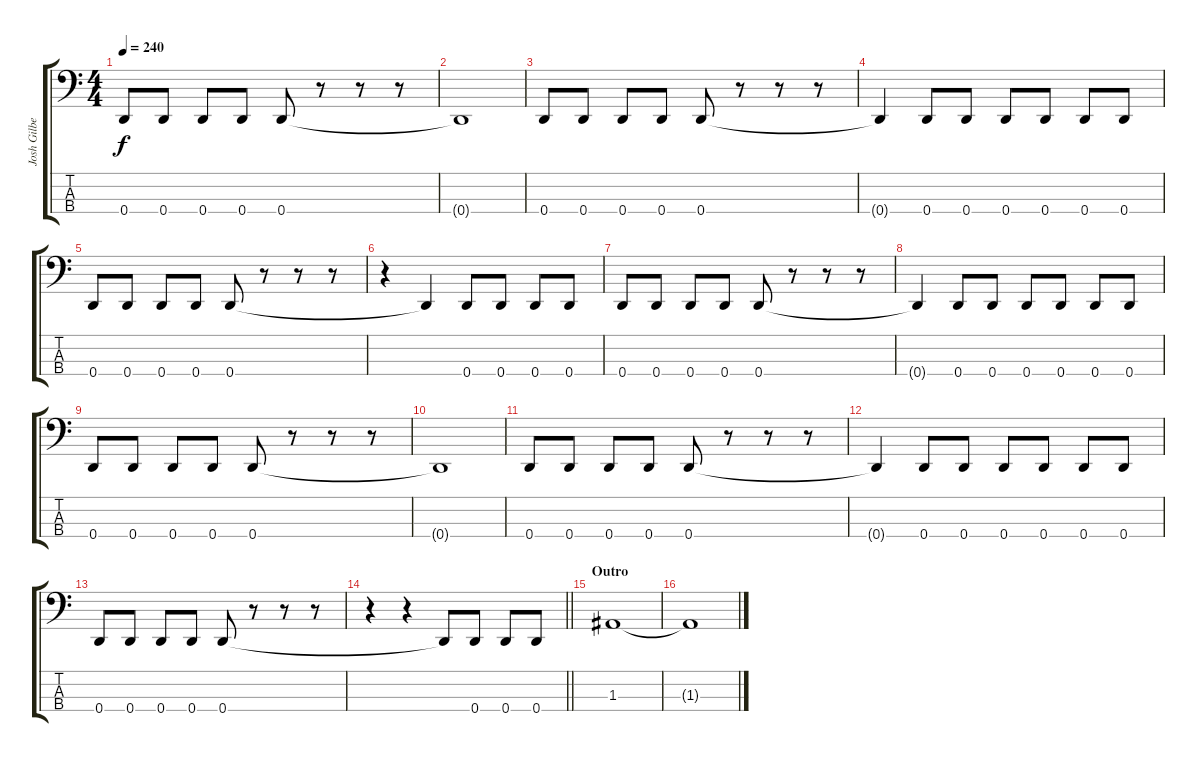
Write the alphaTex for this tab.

\track ("Josh Gilbert" "Josh Gilbe") {instrument electricbasspick}
\staff {score tabs}
\tuning (G2 D2 A1 D1) {hide}
\ts (4 4)
\tempo 240
\clef f4
\ks c
0.4.8{dy f} 0.4.8 0.4.8 0.4.8 0.4.8 r.8 r.8 r.8 |
0.4{t}.1 |
0.4.8 0.4.8 0.4.8 0.4.8 0.4.8 r.8 r.8 r.8 |
0.4{t}.4 0.4.8 0.4.8 0.4.8 0.4.8 0.4.8 0.4.8 |
0.4.8 0.4.8 0.4.8 0.4.8 0.4.8 r.8 r.8 r.8 |
r.4 0.4{t}.4 0.4.8 0.4.8 0.4.8 0.4.8 |
0.4.8 0.4.8 0.4.8 0.4.8 0.4.8 r.8 r.8 r.8 |
0.4{t}.4 0.4.8 0.4.8 0.4.8 0.4.8 0.4.8 0.4.8 |
0.4.8 0.4.8 0.4.8 0.4.8 0.4.8 r.8 r.8 r.8 |
0.4{t}.1 |
0.4.8 0.4.8 0.4.8 0.4.8 0.4.8 r.8 r.8 r.8 |
0.4{t}.4 0.4.8 0.4.8 0.4.8 0.4.8 0.4.8 0.4.8 |
0.4.8 0.4.8 0.4.8 0.4.8 0.4.8 r.8 r.8 r.8 |
\barLineRight lightlight
r.4 r.4 0.4{t}.8 0.4.8 0.4.8 0.4.8 |
\section ("" "Outro")
1.3.1 |
1.3{t}.1
